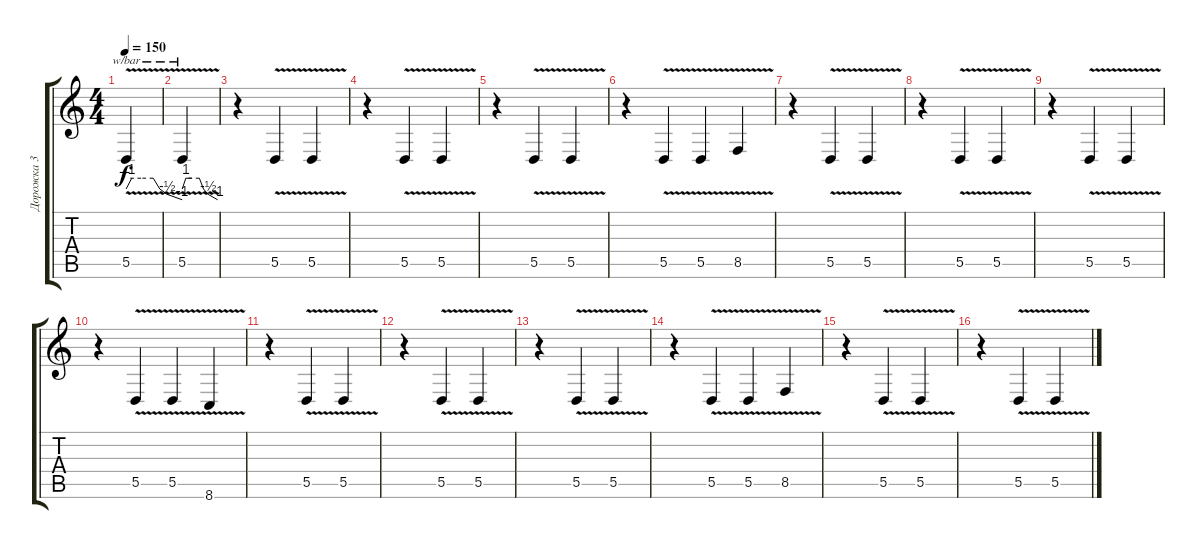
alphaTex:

\track ("Дорожка 3" "Дорожка 3") {instrument lead1square}
\staff {score tabs}
\tuning (E4 B3 G3 D3 A2 E2) {hide}
\ts (4 4)
\tempo 150
\clef g2
\ks c
5.5{v}.4{tbe (custom default 0 0 6 4 16 4 29 4 36 0 44 -2 60 -4) dy f} |
5.5{v}.4{tbe (custom default 0 0 6 4 16 4 29 4 36 0 44 -2 60 -4)} |
r.4 5.5{v}.4 5.5{v}.4 |
r.4 5.5{v}.4 5.5{v}.4 |
r.4 5.5{v}.4 5.5{v}.4 |
r.4 5.5{v}.4 5.5{v}.4 8.5{v}.4 |
r.4 5.5{v}.4 5.5{v}.4 |
r.4 5.5{v}.4 5.5{v}.4 |
r.4 5.5{v}.4 5.5{v}.4 |
r.4 5.5{v}.4 5.5{v}.4 8.6{v}.4 |
r.4 5.5{v}.4 5.5{v}.4 |
r.4 5.5{v}.4 5.5{v}.4 |
r.4 5.5{v}.4 5.5{v}.4 |
r.4 5.5{v}.4 5.5{v}.4 8.5{v}.4 |
r.4 5.5{v}.4 5.5{v}.4 |
r.4 5.5{v}.4 5.5{v}.4
